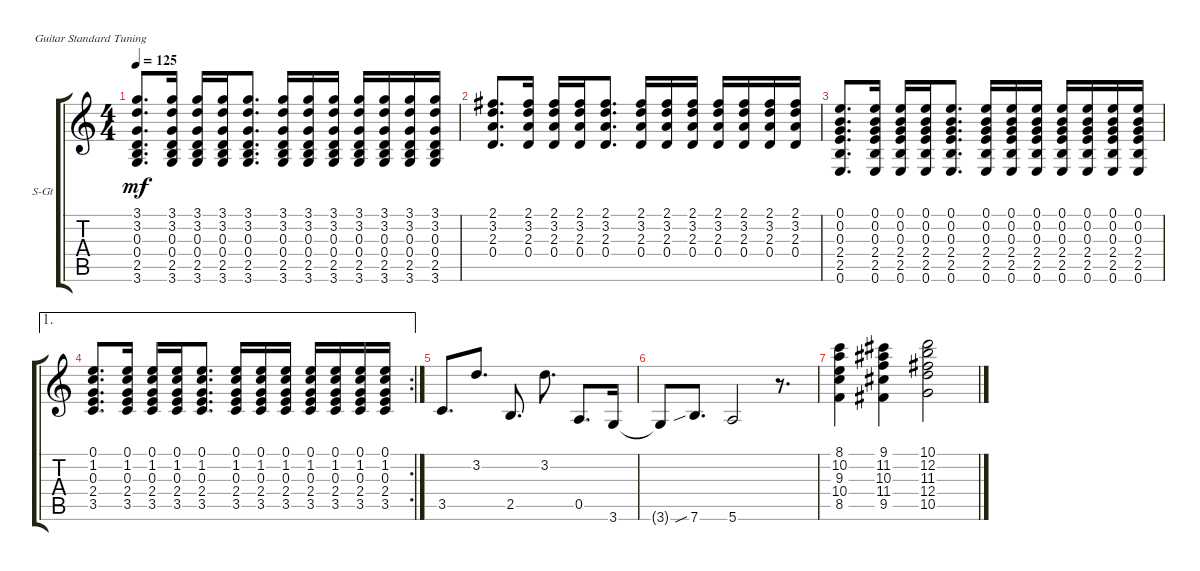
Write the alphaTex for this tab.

\defaultSystemsLayout 4
\bracketExtendMode groupsimilarinstruments
\firstSystemTrackNameOrientation horizontal
\otherSystemsTrackNameOrientation horizontal
\track ("Акустика 2" "S-Gt") {instrument acousticguitarsteel}
\staff {score tabs}
\tuning (E4 B3 G3 D3 A2 E2)
\ts (4 4)
\tempo 125
\clef g2
\ks c
(3.6 0.4 0.3 3.2 2.5 3.1).8{d dy mf} (3.6 0.4 0.3 3.2 2.5 3.1).16 (3.6 0.4 0.3 3.2 2.5 3.1).16 (3.6 0.4 0.3 3.2 2.5 3.1).16 (3.6 0.4 0.3 3.2 2.5 3.1).8{d} (3.6 0.4 0.3 3.2 2.5 3.1).16 (3.6 0.4 0.3 3.2 2.5 3.1).16 (3.6 0.4 0.3 3.2 2.5 3.1).16 (3.6 0.4 0.3 3.2 2.5 3.1).16 (3.6 0.4 0.3 3.2 2.5 3.1).16 (3.6 0.4 0.3 3.2 2.5 3.1).16 (3.6 0.4 0.3 3.2 2.5 3.1).16 |
(0.4 2.3 3.2 2.1).8{d} (0.4 2.3 3.2 2.1).16 (0.4 2.3 3.2 2.1).16 (0.4 2.3 3.2 2.1).16 (0.4 2.3 3.2 2.1).8{d} (0.4 2.3 3.2 2.1).16 (0.4 2.3 3.2 2.1).16 (0.4 2.3 3.2 2.1).16 (0.4 2.3 3.2 2.1).16 (0.4 2.3 3.2 2.1).16 (0.4 2.3 3.2 2.1).16 (0.4 2.3 3.2 2.1).16 |
(0.6 2.4 0.3 0.2 2.5 0.1).8{d} (0.6 2.4 0.3 0.2 2.5 0.1).16 (0.6 2.4 0.3 0.2 2.5 0.1).16 (0.6 2.4 0.3 0.2 2.5 0.1).16 (0.6 2.4 0.3 0.2 2.5 0.1).8{d} (0.6 2.4 0.3 0.2 2.5 0.1).16 (0.6 2.4 0.3 0.2 2.5 0.1).16 (0.6 2.4 0.3 0.2 2.5 0.1).16 (0.6 2.4 0.3 0.2 2.5 0.1).16 (0.6 2.4 0.3 0.2 2.5 0.1).16 (0.6 2.4 0.3 0.2 2.5 0.1).16 (0.6 2.4 0.3 0.2 2.5 0.1).16 |
\ae 1
\rc 2
(2.4 0.3 1.2 3.5 0.1).8{d} (2.4 0.3 1.2 3.5 0.1).16 (2.4 0.3 1.2 3.5 0.1).16 (2.4 0.3 1.2 3.5 0.1).16 (2.4 0.3 1.2 3.5 0.1).8{d} (2.4 0.3 1.2 3.5 0.1).16 (2.4 0.3 1.2 3.5 0.1).16 (2.4 0.3 1.2 3.5 0.1).16 (2.4 0.3 1.2 3.5 0.1).16 (2.4 0.3 1.2 3.5 0.1).16 (2.4 0.3 1.2 3.5 0.1).16 (2.4 0.3 1.2 3.5 0.1).16 |
3.5.8{d} 3.2.8{d} 2.5.8{d} 3.2.8{d} 0.5.8{d} 3.6.16 |
3.6{t}.8 7.6{sib}.8{d} 5.6.2 r.8{d} |
(8.5 10.4 9.3 10.2 8.1).4 (9.5 11.4 10.3 11.2 9.1).4 (10.5 12.4 11.3 12.2 10.1).2
